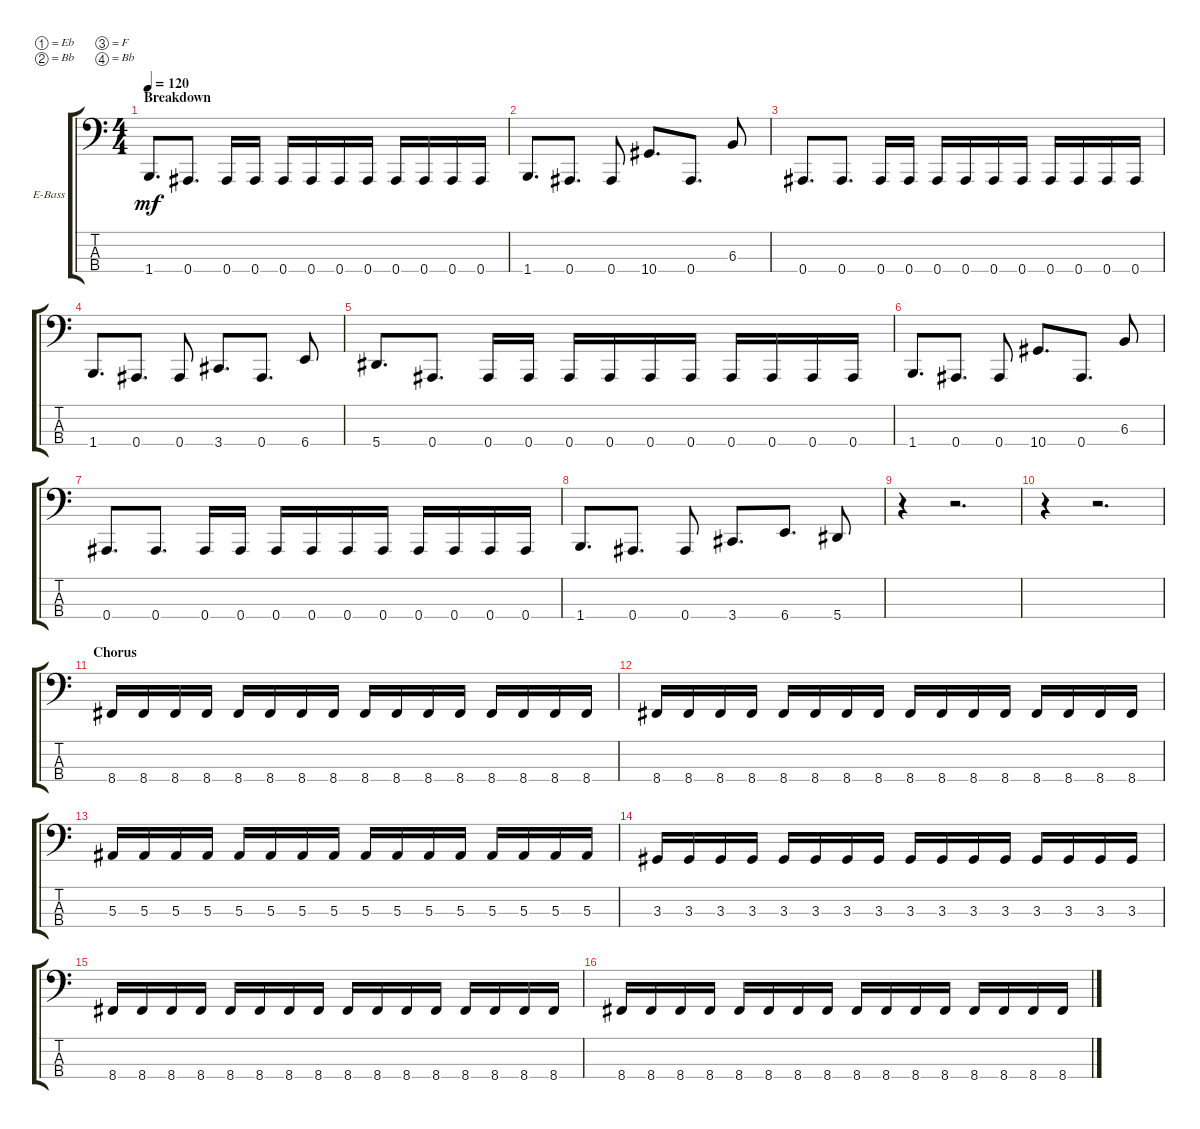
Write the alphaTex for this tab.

\bracketExtendMode groupsimilarinstruments
\firstSystemTrackNameOrientation horizontal
\otherSystemsTrackNameOrientation horizontal
\track ("Bass" "E-Bass") {instrument electricbassfinger}
\staff {score tabs}
\tuning (Eb2 Bb1 F1 Bb0)
\ts (4 4)
\section ("" "Breakdown")
\tempo 120
\clef f4
\ks c
1.4.8{d dy mf} 0.4.8{d} 0.4.16 0.4.16 0.4.16 0.4.16 0.4.16 0.4.16 0.4.16 0.4.16 0.4.16 0.4.16 |
1.4.8{d} 0.4.8{d} 0.4.8 10.4.8{d} 0.4.8{d} 6.3.8 |
0.4.8{d} 0.4.8{d} 0.4.16 0.4.16 0.4.16 0.4.16 0.4.16 0.4.16 0.4.16 0.4.16 0.4.16 0.4.16 |
1.4.8{d} 0.4.8{d} 0.4.8 3.4.8{d} 0.4.8{d} 6.4.8 |
5.4.8{d} 0.4.8{d} 0.4.16 0.4.16 0.4.16 0.4.16 0.4.16 0.4.16 0.4.16 0.4.16 0.4.16 0.4.16 |
1.4.8{d} 0.4.8{d} 0.4.8 10.4.8{d} 0.4.8{d} 6.3.8 |
0.4.8{d} 0.4.8{d} 0.4.16 0.4.16 0.4.16 0.4.16 0.4.16 0.4.16 0.4.16 0.4.16 0.4.16 0.4.16 |
1.4.8{d} 0.4.8{d} 0.4.8 3.4.8{d} 6.4.8{d} 5.4.8 |
r.4 r.2{d} |
r.4 r.2{d} |
\section ("" "Chorus")
8.4.16 8.4.16 8.4.16 8.4.16 8.4.16 8.4.16 8.4.16 8.4.16 8.4.16 8.4.16 8.4.16 8.4.16 8.4.16 8.4.16 8.4.16 8.4.16 |
8.4.16 8.4.16 8.4.16 8.4.16 8.4.16 8.4.16 8.4.16 8.4.16 8.4.16 8.4.16 8.4.16 8.4.16 8.4.16 8.4.16 8.4.16 8.4.16 |
5.3.16 5.3.16 5.3.16 5.3.16 5.3.16 5.3.16 5.3.16 5.3.16 5.3.16 5.3.16 5.3.16 5.3.16 5.3.16 5.3.16 5.3.16 5.3.16 |
3.3.16 3.3.16 3.3.16 3.3.16 3.3.16 3.3.16 3.3.16 3.3.16 3.3.16 3.3.16 3.3.16 3.3.16 3.3.16 3.3.16 3.3.16 3.3.16 |
8.4.16 8.4.16 8.4.16 8.4.16 8.4.16 8.4.16 8.4.16 8.4.16 8.4.16 8.4.16 8.4.16 8.4.16 8.4.16 8.4.16 8.4.16 8.4.16 |
8.4.16 8.4.16 8.4.16 8.4.16 8.4.16 8.4.16 8.4.16 8.4.16 8.4.16 8.4.16 8.4.16 8.4.16 8.4.16 8.4.16 8.4.16 8.4.16
